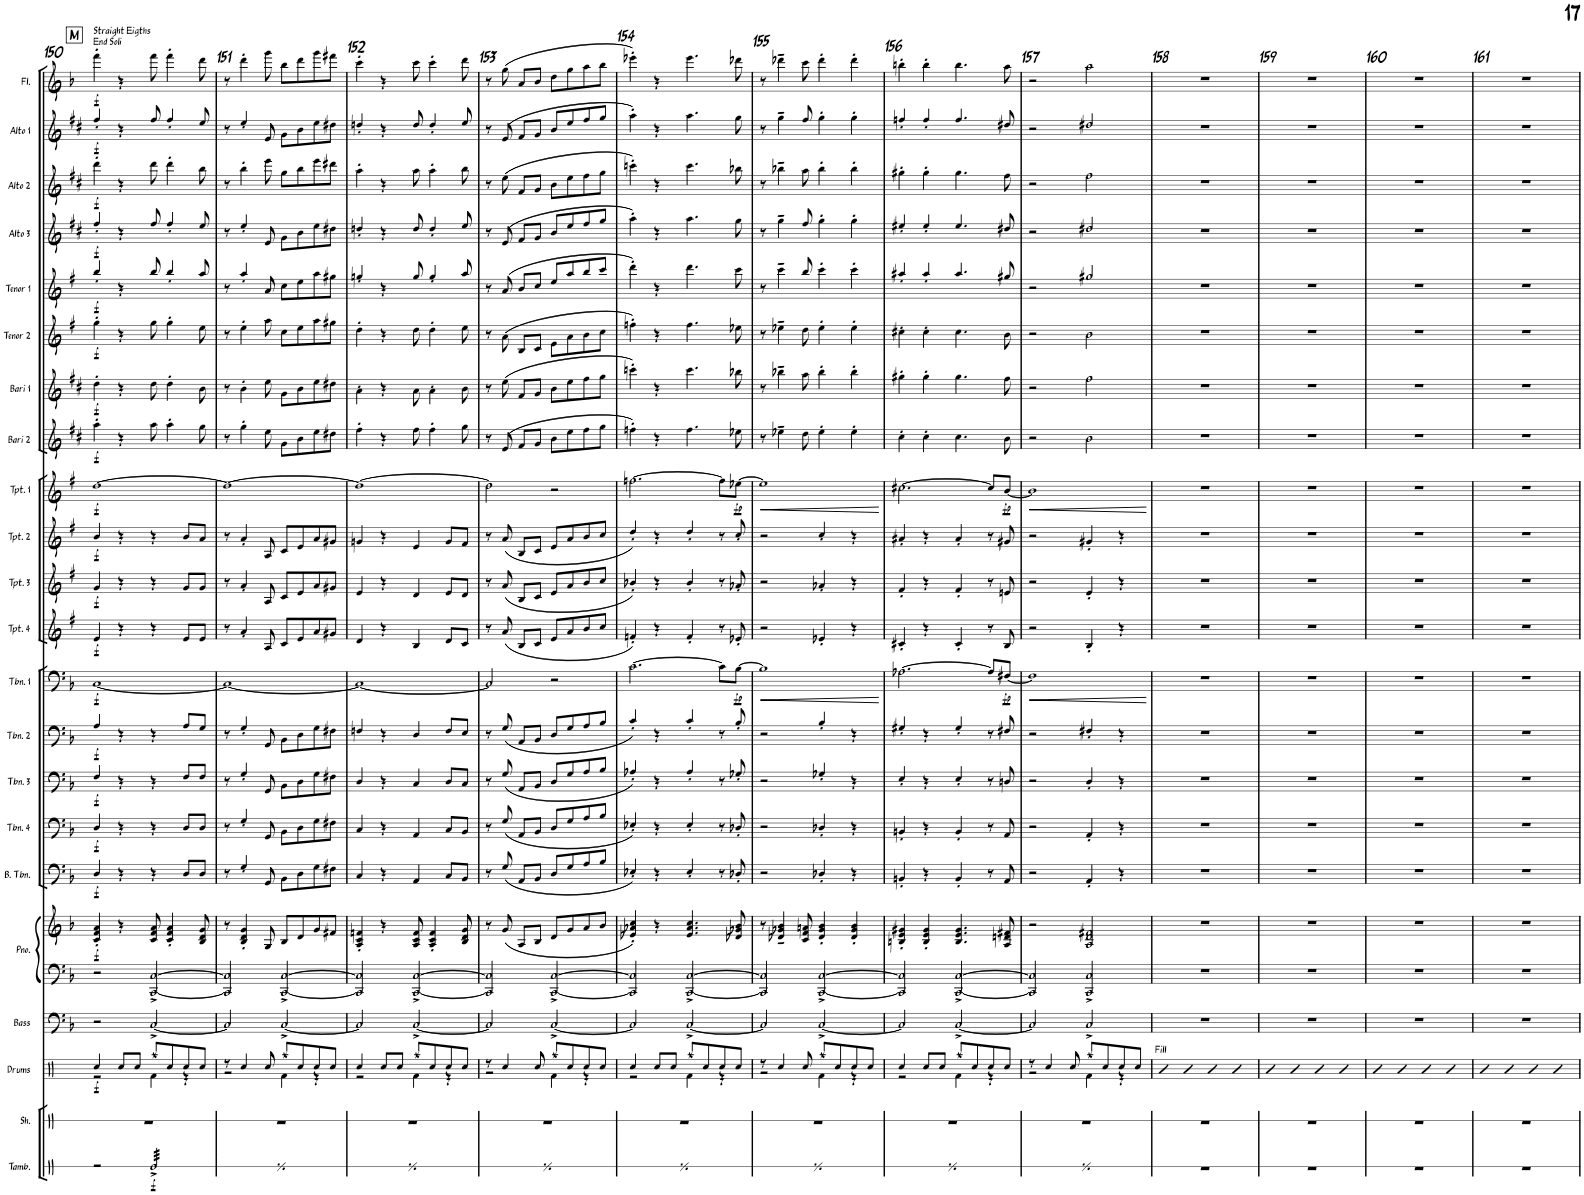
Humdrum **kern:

**kern	**dynam	**kern	**kern	**dynam	**kern	**kern	**kern	**dynam	**kern	**dynam	**kern	**dynam	**kern	**dynam	**kern	**dynam	**kern	**dynam	**kern	**dynam	**kern	**dynam	**kern	**dynam	**kern	**dynam	**kern	**dynam	**kern	**dynam	**kern	**dynam	**kern	**dynam	**kern	**dynam	**kern	**dynam	**kern	**dynam	**kern	**dynam
*part22	*part22	*part21	*part20	*part20	*part19	*part18	*part18	*part18	*part17	*part17	*part16	*part16	*part15	*part15	*part14	*part14	*part13	*part13	*part12	*part12	*part11	*part11	*part10	*part10	*part9	*part9	*part8	*part8	*part7	*part7	*part6	*part6	*part5	*part5	*part4	*part4	*part3	*part3	*part2	*part2	*part1	*part1
*staff23	*staff23	*staff22	*staff21	*staff21	*staff20	*staff19	*staff18	*staff18/19	*staff17	*staff17	*staff16	*staff16	*staff15	*staff15	*staff14	*staff14	*staff13	*staff13	*staff12	*staff12	*staff11	*staff11	*staff10	*staff10	*staff9	*staff9	*staff8	*staff8	*staff7	*staff7	*staff6	*staff6	*staff5	*staff5	*staff4	*staff4	*staff3	*staff3	*staff2	*staff2	*staff1	*staff1
*I"Tambourine	*	*I"Shaker	*I"Drums	*	*I"Bass	*I"Piano	*	*	*I"Bass Trombone	*	*I"Trombone 4	*	*I"Trombone 3	*	*I"Trombone 2	*	*I"Trombone 1	*	*I"Trumpet 4	*	*I"Trumpet 3	*	*I"Trumpet 2	*	*I"Trumpet 1	*	*I"Bari Sax 2	*	*I"Bari Sax 1	*	*I"Tenor Sax 2	*	*I"Tenor Sax 1	*	*I"Alto Sax 3	*	*I"Alto Sax 2	*	*I"Alto Sax 1	*	*I"Flute	*
*I'Tamb.	*	*I'Sh.	*I'Drums	*	*I'Bass	*I'Pno.	*	*	*I'B. Tbn.	*	*I'Tbn. 4	*	*I'Tbn. 3	*	*I'Tbn. 2	*	*I'Tbn. 1	*	*I'Tpt. 4	*	*I'Tpt. 3	*	*I'Tpt. 2	*	*I'Tpt. 1	*	*I'Bari 2	*	*I'Bari 1	*	*I'Tenor 2	*	*I'Tenor 1	*	*I'Alto 3	*	*I'Alto 2	*	*I'Alto 1	*	*I'Fl.	*
!!LO:PB:g=z
*clefX	*	*clefX	*clefX	*	*clefF4	*clefF4	*clefG2	*	*clefF4	*	*clefF4	*	*clefF4	*	*clefF4	*	*clefF4	*	*clefG2	*	*clefG2	*	*clefG2	*	*clefG2	*	*clefG2	*	*clefG2	*	*clefG2	*	*clefG2	*	*clefG2	*	*clefG2	*	*clefG2	*	*clefG2	*
*	*	*	*	*	*Trd7c12	*	*	*	*	*	*	*	*	*	*	*	*	*	*Trd1c2	*	*Trd1c2	*	*Trd1c2	*	*Trd1c2	*	*Trd12c21	*	*Trd12c21	*	*Trd8c14	*	*Trd8c14	*	*Trd5c9	*	*Trd5c9	*	*Trd5c9	*	*	*
*k[]	*	*k[]	*k[]	*	*k[b-]	*k[b-]	*k[b-]	*	*k[b-]	*	*k[b-]	*	*k[b-]	*	*k[b-]	*	*k[b-]	*	*k[f#]	*	*k[f#]	*	*k[f#]	*	*k[f#]	*	*k[f#c#]	*	*k[f#c#]	*	*k[f#]	*	*k[f#]	*	*k[f#c#]	*	*k[f#c#]	*	*k[f#c#]	*	*k[b-]	*
*M4/4	*	*M4/4	*M4/4	*	*M4/4	*M4/4	*M4/4	*	*M4/4	*	*M4/4	*	*M4/4	*	*M4/4	*	*M4/4	*	*M4/4	*	*M4/4	*	*M4/4	*	*M4/4	*	*M4/4	*	*M4/4	*	*M4/4	*	*M4/4	*	*M4/4	*	*M4/4	*	*M4/4	*	*M4/4	*
!!LO:REH:place=s1:a:B:rj:fs=14:t=M
=150	=150	=150	=150	=150	=150	=150	=150	=150	=150	=150	=150	=150	=150	=150	=150	=150	=150	=150	=150	=150	=150	=150	=150	=150	=150	=150	=150	=150	=150	=150	=150	=150	=150	=150	=150	=150	=150	=150	=150	=150	=150	=150
*	*	*	*^	*	*	*	*	*	*	*	*	*	*	*	*	*	*	*	*	*	*	*	*	*	*	*	*	*	*	*	*	*	*	*	*	*	*	*	*	*	*	*
!	!	!	!	!	!	!	!	!	!	!	!	!	!	!	!	!	!	!	!	!	!	!	!	!	!	!	!	!	!	!	!	!	!	!	!	!	!	!	!	!	!	!LO:TX:a:t=Straight Eigths	!
!	!	!	!	!	!	!	!	!	!	!	!	!	!	!	!	!	!	!	!	!	!	!	!	!	!	!	!	!	!	!	!	!	!	!	!	!	!	!	!	!	!	!LO:TX:a:B:t=End Soli	!
!	!	!	!	!	!LO:DY:b	!	!	!	!LO:DY:b	!	!LO:DY:b	!	!LO:DY:b	!	!LO:DY:b	!	!LO:DY:b	!	!LO:DY:b	!	!LO:DY:b	!	!LO:DY:b	!	!LO:DY:b	!	!LO:DY:b	!	!LO:DY:b	!	!LO:DY:b	!	!LO:DY:b	!	!LO:DY:b	!	!LO:DY:b	!	!LO:DY:b	!	!LO:DY:b	!	!LO:DY:b
2r	.	1r	4Rcc/	2r	f	2r	2r	4c/' 4f/' 4a/'	f	4D/	f	4D/	f	4F/	f	4A/	f	[1C	f	4e/	f	4g/	f	4b/	f	[1dd	f	4aa'\	f	4dd'\	f	4gg'\	f	4bb'/	f	4ff#'/	f	4ddd'\	f	4ff#'/	f	4fff'\	f
.	.	.	8Rcc/L	.	.	.	.	4r	.	4r	.	4r	.	4r	.	4r	.	.	.	4r	.	4r	.	4r	.	.	.	4r	.	4r	.	4r	.	4r	.	4r	.	4r	.	4r	.	4r	.
.	.	.	8Rcc/J	.	.	.	.	.	.	.	.	.	.	.	.	.	.	.	.	.	.	.	.	.	.	.	.	.	.	.	.	.	.	.	.	.	.	.	.	.	.	.	.
!	!LO:DY:b	!	!	!	!	!	!	!	!	!	!	!	!	!	!	!	!	!	!	!	!	!	!	!	!	!	!	!	!	!	!	!	!	!	!	!	!	!	!	!	!	!	!
*tremolo	*	*	*	*	*	*	*	*	*	*	*	*	*	*	*	*	*	*	*	*	*	*	*	*	*	*	*	*	*	*	*	*	*	*	*	*	*	*	*	*	*	*	*
32Re^/LLL	f	.	8Raa/L	4Rf\	.	[2C^/	[2CC/^ [2C/^	8c/ 8f/ 8a/	.	4r	.	4r	.	4r	.	4r	.	.	.	4r	.	4r	.	4r	.	.	.	8aa\	.	8dd\	.	8gg\	.	8bb/	.	8ff#/	.	8ddd\	.	8ff#/	.	8fff\	.
32Re^/	.	.	.	.	.	.	.	.	.	.	.	.	.	.	.	.	.	.	.	.	.	.	.	.	.	.	.	.	.	.	.	.	.	.	.	.	.	.	.	.	.	.	.
32Re^/	.	.	.	.	.	.	.	.	.	.	.	.	.	.	.	.	.	.	.	.	.	.	.	.	.	.	.	.	.	.	.	.	.	.	.	.	.	.	.	.	.	.	.
32Re^/	.	.	.	.	.	.	.	.	.	.	.	.	.	.	.	.	.	.	.	.	.	.	.	.	.	.	.	.	.	.	.	.	.	.	.	.	.	.	.	.	.	.	.
32Re^/	.	.	8Rcc/	.	.	.	.	4c/' 4f/' 4a/'	.	.	.	.	.	.	.	.	.	.	.	.	.	.	.	.	.	.	.	4aa'\	.	4dd'\	.	4gg'\	.	4bb'/	.	4ff#'/	.	4ddd'\	.	4ff#'/	.	4fff'\	.
32Re^/	.	.	.	.	.	.	.	.	.	.	.	.	.	.	.	.	.	.	.	.	.	.	.	.	.	.	.	.	.	.	.	.	.	.	.	.	.	.	.	.	.	.	.
32Re^/	.	.	.	.	.	.	.	.	.	.	.	.	.	.	.	.	.	.	.	.	.	.	.	.	.	.	.	.	.	.	.	.	.	.	.	.	.	.	.	.	.	.	.
32Re^/	.	.	.	.	.	.	.	.	.	.	.	.	.	.	.	.	.	.	.	.	.	.	.	.	.	.	.	.	.	.	.	.	.	.	.	.	.	.	.	.	.	.	.
32Re^/	.	.	8Rcc/	4r	.	.	.	.	.	8D/L	.	8D/L	.	8F/L	.	8A/L	.	.	.	8e/L	.	8g/L	.	8b/L	.	.	.	.	.	.	.	.	.	.	.	.	.	.	.	.	.	.	.
32Re^/	.	.	.	.	.	.	.	.	.	.	.	.	.	.	.	.	.	.	.	.	.	.	.	.	.	.	.	.	.	.	.	.	.	.	.	.	.	.	.	.	.	.	.
32Re^/	.	.	.	.	.	.	.	.	.	.	.	.	.	.	.	.	.	.	.	.	.	.	.	.	.	.	.	.	.	.	.	.	.	.	.	.	.	.	.	.	.	.	.
32Re^/	.	.	.	.	.	.	.	.	.	.	.	.	.	.	.	.	.	.	.	.	.	.	.	.	.	.	.	.	.	.	.	.	.	.	.	.	.	.	.	.	.	.	.
32Re^/	.	.	8Rcc/J	.	.	.	.	8B-/ 8d/ 8g/	.	8D/J	.	8D/J	.	8F/J	.	8G/J	.	.	.	8e/J	.	8g/J	.	8a/J	.	.	.	8gg\	.	8b\	.	8ee\	.	8aa/	.	8ee/	.	8bb\	.	8ee/	.	8ddd\	.
32Re^/	.	.	.	.	.	.	.	.	.	.	.	.	.	.	.	.	.	.	.	.	.	.	.	.	.	.	.	.	.	.	.	.	.	.	.	.	.	.	.	.	.	.	.
32Re^/	.	.	.	.	.	.	.	.	.	.	.	.	.	.	.	.	.	.	.	.	.	.	.	.	.	.	.	.	.	.	.	.	.	.	.	.	.	.	.	.	.	.	.
32Re^/JJJ	.	.	.	.	.	.	.	.	.	.	.	.	.	.	.	.	.	.	.	.	.	.	.	.	.	.	.	.	.	.	.	.	.	.	.	.	.	.	.	.	.	.	.
=151	=151	=151	=151	=151	=151	=151	=151	=151	=151	=151	=151	=151	=151	=151	=151	=151	=151	=151	=151	=151	=151	=151	=151	=151	=151	=151	=151	=151	=151	=151	=151	=151	=151	=151	=151	=151	=151	=151	=151	=151	=151	=151	=151
2r	.	1r	8r	2r	.	2C/]	2CC/] 2C/]	8r	.	8r	.	8r	.	8r	.	8r	.	1C_	.	8r	.	8r	.	8r	.	1dd_	.	8r	.	8r	.	8r	.	8r	.	8r	.	8r	.	8r	.	8r	.
.	.	.	4Rcc/	.	.	.	.	4B-/' 4d/' 4g/'	.	4G'/	.	4G'/	.	4G'/	.	4G'/	.	.	.	4a'/	.	4a'/	.	4a'/	.	.	.	4gg'\	.	4b'\	.	4ee'\	.	4aa'/	.	4ee'/	.	4bb'\	.	4ee'/	.	4ddd'\	.
.	.	.	8Rcc/	.	.	.	.	8G/	.	8GG/	.	8GG/	.	8GG/	.	8GG/	.	.	.	8A/	.	8A/	.	8A/	.	.	.	8ee\	.	8ee\	.	8aa\	.	8a/	.	8e/	.	8eee\	.	8e/	.	8ggg\	.
!	!LO:DY:b	!	!	!	!	!	!	!	!	!	!	!	!	!	!	!	!	!	!	!	!	!	!	!	!	!	!	!	!	!	!	!	!	!	!	!	!	!	!	!	!	!	!
32Re^/LLL	f	.	8Raa/L	4Rf\	.	[2C^/	[2CC/^ [2C/^	8B-/L	.	8BB-\L	.	8BB-\L	.	8BB-\L	.	8BB-\L	.	.	.	8c/L	.	8c/L	.	8c/L	.	.	.	8g\L	.	8g\L	.	8cc\L	.	8cc\L	.	8g\L	.	8gg\L	.	8g\L	.	8bb-\L	.
32Re^/	.	.	.	.	.	.	.	.	.	.	.	.	.	.	.	.	.	.	.	.	.	.	.	.	.	.	.	.	.	.	.	.	.	.	.	.	.	.	.	.	.	.	.
32Re^/	.	.	.	.	.	.	.	.	.	.	.	.	.	.	.	.	.	.	.	.	.	.	.	.	.	.	.	.	.	.	.	.	.	.	.	.	.	.	.	.	.	.	.
32Re^/	.	.	.	.	.	.	.	.	.	.	.	.	.	.	.	.	.	.	.	.	.	.	.	.	.	.	.	.	.	.	.	.	.	.	.	.	.	.	.	.	.	.	.
32Re^/	.	.	8Rcc/	.	.	.	.	8d/	.	8D\	.	8D\	.	8D\	.	8D\	.	.	.	8e/	.	8e/	.	8e/	.	.	.	8b\	.	8b\	.	8ee\	.	8ee\	.	8b\	.	8bb\	.	8b\	.	8ddd\	.
32Re^/	.	.	.	.	.	.	.	.	.	.	.	.	.	.	.	.	.	.	.	.	.	.	.	.	.	.	.	.	.	.	.	.	.	.	.	.	.	.	.	.	.	.	.
32Re^/	.	.	.	.	.	.	.	.	.	.	.	.	.	.	.	.	.	.	.	.	.	.	.	.	.	.	.	.	.	.	.	.	.	.	.	.	.	.	.	.	.	.	.
32Re^/	.	.	.	.	.	.	.	.	.	.	.	.	.	.	.	.	.	.	.	.	.	.	.	.	.	.	.	.	.	.	.	.	.	.	.	.	.	.	.	.	.	.	.
32Re^/	.	.	8Rcc/	4r	.	.	.	8g/	.	8G\	.	8G\	.	8G\	.	8G\	.	.	.	8a/	.	8a/	.	8a/	.	.	.	8ee\	.	8ee\	.	8aa\	.	8aa\	.	8ee\	.	8eee\	.	8ee\	.	8ggg\	.
32Re^/	.	.	.	.	.	.	.	.	.	.	.	.	.	.	.	.	.	.	.	.	.	.	.	.	.	.	.	.	.	.	.	.	.	.	.	.	.	.	.	.	.	.	.
32Re^/	.	.	.	.	.	.	.	.	.	.	.	.	.	.	.	.	.	.	.	.	.	.	.	.	.	.	.	.	.	.	.	.	.	.	.	.	.	.	.	.	.	.	.
32Re^/	.	.	.	.	.	.	.	.	.	.	.	.	.	.	.	.	.	.	.	.	.	.	.	.	.	.	.	.	.	.	.	.	.	.	.	.	.	.	.	.	.	.	.
32Re^/	.	.	8Rcc/J	.	.	.	.	8f#X/J	.	8F#X\J	.	8F#X\J	.	8F#X\J	.	8F#X\J	.	.	.	8g#X/J	.	8g#X/J	.	8g#X/J	.	.	.	8dd#X\J	.	8dd#X\J	.	8gg#X\J	.	8gg#X\J	.	8dd#X\J	.	8ddd#X\J	.	8dd#X\J	.	8fff#X\J	.
32Re^/	.	.	.	.	.	.	.	.	.	.	.	.	.	.	.	.	.	.	.	.	.	.	.	.	.	.	.	.	.	.	.	.	.	.	.	.	.	.	.	.	.	.	.
32Re^/	.	.	.	.	.	.	.	.	.	.	.	.	.	.	.	.	.	.	.	.	.	.	.	.	.	.	.	.	.	.	.	.	.	.	.	.	.	.	.	.	.	.	.
32Re^/JJJ	.	.	.	.	.	.	.	.	.	.	.	.	.	.	.	.	.	.	.	.	.	.	.	.	.	.	.	.	.	.	.	.	.	.	.	.	.	.	.	.	.	.	.
=152	=152	=152	=152	=152	=152	=152	=152	=152	=152	=152	=152	=152	=152	=152	=152	=152	=152	=152	=152	=152	=152	=152	=152	=152	=152	=152	=152	=152	=152	=152	=152	=152	=152	=152	=152	=152	=152	=152	=152	=152	=152	=152	=152
2r	.	1r	4Rcc/	2r	.	2C/]	2CC/] 2C/]	4A/' 4c/' 4fn/'	.	4C/	.	4C/	.	4D/	.	4Fn/	.	1C_	.	4d/	.	4e/	.	4gn/	.	1dd_	.	4ff#'\	.	4a'\	.	4dd'\	.	4ggn'/	.	4ddn'/	.	4aa'\	.	4ddn'/	.	4ccc'\	.
.	.	.	8Rcc/L	.	.	.	.	4r	.	4r	.	4r	.	4r	.	4r	.	.	.	4r	.	4r	.	4r	.	.	.	4r	.	4r	.	4r	.	4r	.	4r	.	4r	.	4r	.	4r	.
.	.	.	8Rcc/J	.	.	.	.	.	.	.	.	.	.	.	.	.	.	.	.	.	.	.	.	.	.	.	.	.	.	.	.	.	.	.	.	.	.	.	.	.	.	.	.
!	!LO:DY:b	!	!	!	!	!	!	!	!	!	!	!	!	!	!	!	!	!	!	!	!	!	!	!	!	!	!	!	!	!	!	!	!	!	!	!	!	!	!	!	!	!	!
32Re^/LLL	f	.	8Raa/L	4Rf\	.	[2C^/	[2CC/^ [2C/^	8A/ 8c/ 8f/	.	4AA/	.	4AA/	.	4C/	.	4D/	.	.	.	4B/	.	4d/	.	4e/	.	.	.	8ff#\	.	8a\	.	8dd\	.	8gg/	.	8dd/	.	8aa\	.	8dd/	.	8ccc\	.
32Re^/	.	.	.	.	.	.	.	.	.	.	.	.	.	.	.	.	.	.	.	.	.	.	.	.	.	.	.	.	.	.	.	.	.	.	.	.	.	.	.	.	.	.	.
32Re^/	.	.	.	.	.	.	.	.	.	.	.	.	.	.	.	.	.	.	.	.	.	.	.	.	.	.	.	.	.	.	.	.	.	.	.	.	.	.	.	.	.	.	.
32Re^/	.	.	.	.	.	.	.	.	.	.	.	.	.	.	.	.	.	.	.	.	.	.	.	.	.	.	.	.	.	.	.	.	.	.	.	.	.	.	.	.	.	.	.
32Re^/	.	.	8Rcc/	.	.	.	.	4A/' 4c/' 4f/'	.	.	.	.	.	.	.	.	.	.	.	.	.	.	.	.	.	.	.	4ff#'\	.	4a'\	.	4dd'\	.	4gg'/	.	4dd'/	.	4aa'\	.	4dd'/	.	4ccc'\	.
32Re^/	.	.	.	.	.	.	.	.	.	.	.	.	.	.	.	.	.	.	.	.	.	.	.	.	.	.	.	.	.	.	.	.	.	.	.	.	.	.	.	.	.	.	.
32Re^/	.	.	.	.	.	.	.	.	.	.	.	.	.	.	.	.	.	.	.	.	.	.	.	.	.	.	.	.	.	.	.	.	.	.	.	.	.	.	.	.	.	.	.
32Re^/	.	.	.	.	.	.	.	.	.	.	.	.	.	.	.	.	.	.	.	.	.	.	.	.	.	.	.	.	.	.	.	.	.	.	.	.	.	.	.	.	.	.	.
32Re^/	.	.	8Rcc/	4r	.	.	.	.	.	8C/L	.	8C/L	.	8D/L	.	8F/L	.	.	.	8d/L	.	8e/L	.	8g/L	.	.	.	.	.	.	.	.	.	.	.	.	.	.	.	.	.	.	.
32Re^/	.	.	.	.	.	.	.	.	.	.	.	.	.	.	.	.	.	.	.	.	.	.	.	.	.	.	.	.	.	.	.	.	.	.	.	.	.	.	.	.	.	.	.
32Re^/	.	.	.	.	.	.	.	.	.	.	.	.	.	.	.	.	.	.	.	.	.	.	.	.	.	.	.	.	.	.	.	.	.	.	.	.	.	.	.	.	.	.	.
32Re^/	.	.	.	.	.	.	.	.	.	.	.	.	.	.	.	.	.	.	.	.	.	.	.	.	.	.	.	.	.	.	.	.	.	.	.	.	.	.	.	.	.	.	.
32Re^/	.	.	8Rcc/J	.	.	.	.	8B-/ 8d/ 8g/	.	8BB-/J	.	8BB-/J	.	8C/J	.	8E/J	.	.	.	8c/J	.	8d/J	.	8f#/J	.	.	.	8gg\	.	8b\	.	8ee\	.	8aa/	.	8ee/	.	8bb\	.	8ee/	.	8ddd\	.
32Re^/	.	.	.	.	.	.	.	.	.	.	.	.	.	.	.	.	.	.	.	.	.	.	.	.	.	.	.	.	.	.	.	.	.	.	.	.	.	.	.	.	.	.	.
32Re^/	.	.	.	.	.	.	.	.	.	.	.	.	.	.	.	.	.	.	.	.	.	.	.	.	.	.	.	.	.	.	.	.	.	.	.	.	.	.	.	.	.	.	.
32Re^/JJJ	.	.	.	.	.	.	.	.	.	.	.	.	.	.	.	.	.	.	.	.	.	.	.	.	.	.	.	.	.	.	.	.	.	.	.	.	.	.	.	.	.	.	.
=153	=153	=153	=153	=153	=153	=153	=153	=153	=153	=153	=153	=153	=153	=153	=153	=153	=153	=153	=153	=153	=153	=153	=153	=153	=153	=153	=153	=153	=153	=153	=153	=153	=153	=153	=153	=153	=153	=153	=153	=153	=153	=153	=153
2r	.	1r	8r	2r	.	2C/]	2CC/] 2C/]	8r	.	8r	.	8r	.	8r	.	8r	.	2C/]	.	8r	.	8r	.	8r	.	2dd\]	.	8r	.	8r	.	8r	.	8r	.	8r	.	8r	.	8r	.	8r	.
.	.	.	4Rcc/	.	.	.	.	(<8g/	.	(<8G/	.	(<8G/	.	(<8G/	.	(<8G/	.	.	.	(<8a/	.	(<8a/	.	(<8a/	.	.	.	(8e/	.	(8ee\	.	(8a\	.	(8a/	.	(8e/	.	(8ee\	.	(8e/	.	(8gg\	.
.	.	.	.	.	.	.	.	8A/L	.	8AA/L	.	8AA/L	.	8AA/L	.	8AA/L	.	.	.	8B/L	.	8B/L	.	8B/L	.	.	.	8f#/L	.	8f#/L	.	8B/L	.	8b/L	.	8f#/L	.	8f#/L	.	8f#/L	.	8a/L	.
.	.	.	8Rcc/	.	.	.	.	8B-/J	.	8BB-/J	.	8BB-/J	.	8BB-/J	.	8BB-/J	.	.	.	8c/J	.	8c/J	.	8c/J	.	.	.	8g/J	.	8g/J	.	8c/J	.	8cc/J	.	8g/J	.	8g/J	.	8g/J	.	8b-/J	.
!	!LO:DY:b	!	!	!	!	!	!	!	!	!	!	!	!	!	!	!	!	!	!	!	!	!	!	!	!	!	!	!	!	!	!	!	!	!	!	!	!	!	!	!	!	!	!
32Re^/LLL	f	.	8Raa/L	4Rf\	.	[2C^/	[2CC/^ [2C/^	8d/L	.	8D/L	.	8D/L	.	8D/L	.	8D/L	.	2r	.	8e/L	.	8e/L	.	8e/L	.	2r	.	8b\L	.	8b\L	.	8e\L	.	8ee/L	.	8b/L	.	8b\L	.	8b/L	.	8dd\L	.
32Re^/	.	.	.	.	.	.	.	.	.	.	.	.	.	.	.	.	.	.	.	.	.	.	.	.	.	.	.	.	.	.	.	.	.	.	.	.	.	.	.	.	.	.	.
32Re^/	.	.	.	.	.	.	.	.	.	.	.	.	.	.	.	.	.	.	.	.	.	.	.	.	.	.	.	.	.	.	.	.	.	.	.	.	.	.	.	.	.	.	.
32Re^/	.	.	.	.	.	.	.	.	.	.	.	.	.	.	.	.	.	.	.	.	.	.	.	.	.	.	.	.	.	.	.	.	.	.	.	.	.	.	.	.	.	.	.
32Re^/	.	.	8Rcc/	.	.	.	.	8g/	.	8G/	.	8G/	.	8G/	.	8G/	.	.	.	8a/	.	8a/	.	8a/	.	.	.	8ee\	.	8ee\	.	8a\	.	8aa/	.	8ee/	.	8ee\	.	8ee/	.	8gg\	.
32Re^/	.	.	.	.	.	.	.	.	.	.	.	.	.	.	.	.	.	.	.	.	.	.	.	.	.	.	.	.	.	.	.	.	.	.	.	.	.	.	.	.	.	.	.
32Re^/	.	.	.	.	.	.	.	.	.	.	.	.	.	.	.	.	.	.	.	.	.	.	.	.	.	.	.	.	.	.	.	.	.	.	.	.	.	.	.	.	.	.	.
32Re^/	.	.	.	.	.	.	.	.	.	.	.	.	.	.	.	.	.	.	.	.	.	.	.	.	.	.	.	.	.	.	.	.	.	.	.	.	.	.	.	.	.	.	.
32Re^/	.	.	8Rcc/	4r	.	.	.	8a/	.	8A/	.	8A/	.	8A/	.	8A/	.	.	.	8b/	.	8b/	.	8b/	.	.	.	8ff#\	.	8ff#\	.	8b\	.	8bb/	.	8ff#/	.	8ff#\	.	8ff#/	.	8aa\	.
32Re^/	.	.	.	.	.	.	.	.	.	.	.	.	.	.	.	.	.	.	.	.	.	.	.	.	.	.	.	.	.	.	.	.	.	.	.	.	.	.	.	.	.	.	.
32Re^/	.	.	.	.	.	.	.	.	.	.	.	.	.	.	.	.	.	.	.	.	.	.	.	.	.	.	.	.	.	.	.	.	.	.	.	.	.	.	.	.	.	.	.
32Re^/	.	.	.	.	.	.	.	.	.	.	.	.	.	.	.	.	.	.	.	.	.	.	.	.	.	.	.	.	.	.	.	.	.	.	.	.	.	.	.	.	.	.	.
32Re^/	.	.	8Rcc/J	.	.	.	.	8b-/J	.	8B-/J	.	8B-/J	.	8B-/J	.	8B-/J	.	.	.	8cc/J	.	8cc/J	.	8cc/J	.	.	.	8gg\J	.	8gg\J	.	8cc\J	.	8ccc/J	.	8gg/J	.	8gg\J	.	8gg/J	.	8bb-\J	.
32Re^/	.	.	.	.	.	.	.	.	.	.	.	.	.	.	.	.	.	.	.	.	.	.	.	.	.	.	.	.	.	.	.	.	.	.	.	.	.	.	.	.	.	.	.
32Re^/	.	.	.	.	.	.	.	.	.	.	.	.	.	.	.	.	.	.	.	.	.	.	.	.	.	.	.	.	.	.	.	.	.	.	.	.	.	.	.	.	.	.	.
32Re^/JJJ	.	.	.	.	.	.	.	.	.	.	.	.	.	.	.	.	.	.	.	.	.	.	.	.	.	.	.	.	.	.	.	.	.	.	.	.	.	.	.	.	.	.	.
=154	=154	=154	=154	=154	=154	=154	=154	=154	=154	=154	=154	=154	=154	=154	=154	=154	=154	=154	=154	=154	=154	=154	=154	=154	=154	=154	=154	=154	=154	=154	=154	=154	=154	=154	=154	=154	=154	=154	=154	=154	=154	=154	=154
2r	.	1r	4Rcc/	2r	.	2C/]	2CC/] 2C/]	4e-X/' 4a-X/' 4cc/')	.	4E-X'/)	.	4E-X'/)	.	4A-X'/)	.	4c'/)	.	[2.c\	.	4fn'/)	.	4b-X'/)	.	4dd'/)	.	[2.ffn\	.	4ffn'\)	.	4cccn'\)	.	4ffn'\)	.	4ddd'\)	.	4aa'\)	.	4cccn'\)	.	4aa'\)	.	4eee-X'\)	.
.	.	.	8Rcc/L	.	.	.	.	4r	.	4r	.	4r	.	4r	.	4r	.	.	.	4r	.	4r	.	4r	.	.	.	4r	.	4r	.	4r	.	4r	.	4r	.	4r	.	4r	.	4r	.
.	.	.	8Rcc/J	.	.	.	.	.	.	.	.	.	.	.	.	.	.	.	.	.	.	.	.	.	.	.	.	.	.	.	.	.	.	.	.	.	.	.	.	.	.	.	.
!	!LO:DY:b	!	!	!	!	!	!	!	!	!	!	!	!	!	!	!	!	!	!	!	!	!	!	!	!	!	!	!	!	!	!	!	!	!	!	!	!	!	!	!	!	!	!
32Re^/LLL	f	.	8Raa/L	4Rf\	.	[2C^/	[2CC/^ [2C/^	4.e-/ 4.a-/ 4.cc/	.	4E-'/	.	4E-'/	.	4A-'/	.	4c'/	.	.	.	4f'/	.	4b-'/	.	4dd'/	.	.	.	4.ff\	.	4.ccc\	.	4.ff\	.	4.ddd\	.	4.aa\	.	4.ccc\	.	4.aa\	.	4.eee-\	.
32Re^/	.	.	.	.	.	.	.	.	.	.	.	.	.	.	.	.	.	.	.	.	.	.	.	.	.	.	.	.	.	.	.	.	.	.	.	.	.	.	.	.	.	.	.
32Re^/	.	.	.	.	.	.	.	.	.	.	.	.	.	.	.	.	.	.	.	.	.	.	.	.	.	.	.	.	.	.	.	.	.	.	.	.	.	.	.	.	.	.	.
32Re^/	.	.	.	.	.	.	.	.	.	.	.	.	.	.	.	.	.	.	.	.	.	.	.	.	.	.	.	.	.	.	.	.	.	.	.	.	.	.	.	.	.	.	.
32Re^/	.	.	8Rcc/	.	.	.	.	.	.	.	.	.	.	.	.	.	.	.	.	.	.	.	.	.	.	.	.	.	.	.	.	.	.	.	.	.	.	.	.	.	.	.	.
32Re^/	.	.	.	.	.	.	.	.	.	.	.	.	.	.	.	.	.	.	.	.	.	.	.	.	.	.	.	.	.	.	.	.	.	.	.	.	.	.	.	.	.	.	.
32Re^/	.	.	.	.	.	.	.	.	.	.	.	.	.	.	.	.	.	.	.	.	.	.	.	.	.	.	.	.	.	.	.	.	.	.	.	.	.	.	.	.	.	.	.
32Re^/	.	.	.	.	.	.	.	.	.	.	.	.	.	.	.	.	.	.	.	.	.	.	.	.	.	.	.	.	.	.	.	.	.	.	.	.	.	.	.	.	.	.	.
32Re^/	.	.	8Rcc/	4r	.	.	.	.	.	8r	.	8r	.	8r	.	8r	.	8c\L]	.	8r	.	8r	.	8r	.	8ff\L]	.	.	.	.	.	.	.	.	.	.	.	.	.	.	.	.	.
32Re^/	.	.	.	.	.	.	.	.	.	.	.	.	.	.	.	.	.	.	.	.	.	.	.	.	.	.	.	.	.	.	.	.	.	.	.	.	.	.	.	.	.	.	.
32Re^/	.	.	.	.	.	.	.	.	.	.	.	.	.	.	.	.	.	.	.	.	.	.	.	.	.	.	.	.	.	.	.	.	.	.	.	.	.	.	.	.	.	.	.
32Re^/	.	.	.	.	.	.	.	.	.	.	.	.	.	.	.	.	.	.	.	.	.	.	.	.	.	.	.	.	.	.	.	.	.	.	.	.	.	.	.	.	.	.	.
!	!	!	!	!	!	!	!	!	!	!	!	!	!	!	!	!	!	!	!LO:DY:b	!	!	!	!	!	!	!	!LO:DY:b	!	!	!	!	!	!	!	!	!	!	!	!	!	!	!	!
32Re^/	.	.	8Rcc/J	.	.	.	.	8d-X/ 8g-X/ 8b-/	.	8D-X'/	.	8D-X'/	.	8G-X'/	.	8B-'/	.	[>8B-\J	fp	8e-X'/	.	8a-X'/	.	8cc'/	.	[>8ee-X\J	fp	8ee-X\	.	8bb-X\	.	8ee-X\	.	8ccc\	.	8gg\	.	8bb-X\	.	8gg\	.	8ddd-X\	.
32Re^/	.	.	.	.	.	.	.	.	.	.	.	.	.	.	.	.	.	.	.	.	.	.	.	.	.	.	.	.	.	.	.	.	.	.	.	.	.	.	.	.	.	.	.
32Re^/	.	.	.	.	.	.	.	.	.	.	.	.	.	.	.	.	.	.	.	.	.	.	.	.	.	.	.	.	.	.	.	.	.	.	.	.	.	.	.	.	.	.	.
32Re^/JJJ	.	.	.	.	.	.	.	.	.	.	.	.	.	.	.	.	.	.	.	.	.	.	.	.	.	.	.	.	.	.	.	.	.	.	.	.	.	.	.	.	.	.	.
=155	=155	=155	=155	=155	=155	=155	=155	=155	=155	=155	=155	=155	=155	=155	=155	=155	=155	=155	=155	=155	=155	=155	=155	=155	=155	=155	=155	=155	=155	=155	=155	=155	=155	=155	=155	=155	=155	=155	=155	=155	=155	=155	=155
!	!	!	!	!	!	!	!	!	!	!	!	!	!	!	!	!	!	!	!LO:HP:b	!	!	!	!	!	!	!	!LO:HP:b	!	!	!	!	!	!	!	!	!	!	!	!	!	!	!	!
2r	.	1r	8r	2r	.	2C/]	2CC/] 2C/]	8r	.	2r	.	2r	.	2r	.	2r	.	1B-]	<	2r	.	2r	.	2r	.	1ee-]	<	8r	.	8r	.	8r	.	8r	.	8r	.	8r	.	8r	.	8r	.
.	.	.	4Rcc/	.	.	.	.	4d-X/~ 4g-X/~ 4b-/~	.	.	.	.	.	.	.	.	.	.	.	.	.	.	.	.	.	.	.	4ee-X~\	.	4bb-X~\	.	4ee-X~\	.	4ccc~\	.	4gg~\	.	4bb-X~\	.	4gg~\	.	4ddd-X~\	.
.	.	.	8Rcc/	.	.	.	.	8c/ 8f/ 8an/	.	.	.	.	.	.	.	.	.	.	.	.	.	.	.	.	.	.	.	8dd\	.	8aa\	.	8dd\	.	8bb/	.	8ff#/	.	8aa\	.	8ff#/	.	8ccc\	.
!	!LO:DY:b	!	!	!	!	!	!	!	!	!	!	!	!	!	!	!	!	!	!	!	!	!	!	!	!	!	!	!	!	!	!	!	!	!	!	!	!	!	!	!	!	!	!
32Re^/LLL	f	.	8Raa/L	4Rf\	.	[2C^/	[2CC/^ [2C/^	4d-/' 4g-/' 4b-/'	.	4D-X'/	.	4D-X'/	.	4G-X'/	.	4B-'/	.	.	.	4e-X'/	.	4a-X'/	.	4cc'/	.	.	.	4ee-'\	.	4bb-'\	.	4ee-'\	.	4ccc'\	.	4gg'\	.	4bb-'\	.	4gg'\	.	4ddd-'\	.
32Re^/	.	.	.	.	.	.	.	.	.	.	.	.	.	.	.	.	.	.	.	.	.	.	.	.	.	.	.	.	.	.	.	.	.	.	.	.	.	.	.	.	.	.	.
32Re^/	.	.	.	.	.	.	.	.	.	.	.	.	.	.	.	.	.	.	.	.	.	.	.	.	.	.	.	.	.	.	.	.	.	.	.	.	.	.	.	.	.	.	.
32Re^/	.	.	.	.	.	.	.	.	.	.	.	.	.	.	.	.	.	.	.	.	.	.	.	.	.	.	.	.	.	.	.	.	.	.	.	.	.	.	.	.	.	.	.
32Re^/	.	.	8Rcc/	.	.	.	.	.	.	.	.	.	.	.	.	.	.	.	.	.	.	.	.	.	.	.	.	.	.	.	.	.	.	.	.	.	.	.	.	.	.	.	.
32Re^/	.	.	.	.	.	.	.	.	.	.	.	.	.	.	.	.	.	.	.	.	.	.	.	.	.	.	.	.	.	.	.	.	.	.	.	.	.	.	.	.	.	.	.
32Re^/	.	.	.	.	.	.	.	.	.	.	.	.	.	.	.	.	.	.	.	.	.	.	.	.	.	.	.	.	.	.	.	.	.	.	.	.	.	.	.	.	.	.	.
32Re^/	.	.	.	.	.	.	.	.	.	.	.	.	.	.	.	.	.	.	.	.	.	.	.	.	.	.	.	.	.	.	.	.	.	.	.	.	.	.	.	.	.	.	.
32Re^/	.	.	8Rcc/	4r	.	.	.	4d-/' 4g-/' 4b-/'	.	4r	.	4r	.	4r	.	4r	.	.	.	4r	.	4r	.	4r	.	.	.	4ee-'\	.	4bb-'\	.	4ee-'\	.	4ccc'\	.	4gg'\	.	4bb-'\	.	4gg'\	.	4ddd-'\	.
32Re^/	.	.	.	.	.	.	.	.	.	.	.	.	.	.	.	.	.	.	.	.	.	.	.	.	.	.	.	.	.	.	.	.	.	.	.	.	.	.	.	.	.	.	.
32Re^/	.	.	.	.	.	.	.	.	.	.	.	.	.	.	.	.	.	.	.	.	.	.	.	.	.	.	.	.	.	.	.	.	.	.	.	.	.	.	.	.	.	.	.
32Re^/	.	.	.	.	.	.	.	.	.	.	.	.	.	.	.	.	.	.	.	.	.	.	.	.	.	.	.	.	.	.	.	.	.	.	.	.	.	.	.	.	.	.	.
32Re^/	.	.	8Rcc/J	.	.	.	.	.	.	.	.	.	.	.	.	.	.	.	.	.	.	.	.	.	.	.	.	.	.	.	.	.	.	.	.	.	.	.	.	.	.	.	.
32Re^/	.	.	.	.	.	.	.	.	.	.	.	.	.	.	.	.	.	.	.	.	.	.	.	.	.	.	.	.	.	.	.	.	.	.	.	.	.	.	.	.	.	.	.
32Re^/	.	.	.	.	.	.	.	.	.	.	.	.	.	.	.	.	.	.	.	.	.	.	.	.	.	.	.	.	.	.	.	.	.	.	.	.	.	.	.	.	.	.	.
32Re^/JJJ	.	.	.	.	.	.	.	.	.	.	.	.	.	.	.	.	.	.	.	.	.	.	.	.	.	.	.	.	.	.	.	.	.	.	.	.	.	.	.	.	.	.	.
*	*	*	*v	*v	*	*	*	*	*	*	*	*	*	*	*	*	*	*	*	*	*	*	*	*	*	*	*	*	*	*	*	*	*	*	*	*	*	*	*	*	*	*	*
.	.	.	.	.	.	.	.	.	.	.	.	.	.	.	.	.	.	[	.	.	.	.	.	.	.	[	.	.	.	.	.	.	.	.	.	.	.	.	.	.	.	.
=156	=156	=156	=156	=156	=156	=156	=156	=156	=156	=156	=156	=156	=156	=156	=156	=156	=156	=156	=156	=156	=156	=156	=156	=156	=156	=156	=156	=156	=156	=156	=156	=156	=156	=156	=156	=156	=156	=156	=156	=156	=156	=156
*	*	*	*^	*	*	*	*	*	*	*	*	*	*	*	*	*	*	*	*	*	*	*	*	*	*	*	*	*	*	*	*	*	*	*	*	*	*	*	*	*	*	*
2r	.	1r	4Rcc/	2r	.	2C/]	2CC/] 2C/]	4Bn/' 4e/' 4g#X/'	.	4BBn'/	.	4BBn'/	.	4E'/	.	4G#X'/	.	[2.A-X\	.	4c#X'/	.	4f#'/	.	4a#X'/	.	[2.cc#X\	.	4cc#'\	.	4gg#X'\	.	4cc#X'\	.	4aa#X'/	.	4ee#X'/	.	4gg#X'\	.	4ffn'/	.	4bbn'\	.
.	.	.	8Rcc/L	.	.	.	.	4B/' 4e/' 4g#/'	.	4r	.	4r	.	4r	.	4r	.	.	.	4r	.	4r	.	4r	.	.	.	4cc#'\	.	4gg#'\	.	4cc#'\	.	4aa#'/	.	4ee#'/	.	4gg#'\	.	4ff'/	.	4bb'\	.
.	.	.	8Rcc/J	.	.	.	.	.	.	.	.	.	.	.	.	.	.	.	.	.	.	.	.	.	.	.	.	.	.	.	.	.	.	.	.	.	.	.	.	.	.	.	.
!	!LO:DY:b	!	!	!	!	!	!	!	!	!	!	!	!	!	!	!	!	!	!	!	!	!	!	!	!	!	!	!	!	!	!	!	!	!	!	!	!	!	!	!	!	!	!
32Re^/LLL	f	.	8Raa/L	4Rf\	.	[2C^/	[2CC/^ [2C/^	4.B/ 4.e/ 4.g#/	.	4BB'/	.	4BB'/	.	4E'/	.	4G#'/	.	.	.	4c#'/	.	4f#'/	.	4a#'/	.	.	.	4.cc#\	.	4.gg#\	.	4.cc#\	.	4.aa#/	.	4.ee#/	.	4.gg#\	.	4.ff/	.	4.bb\	.
32Re^/	.	.	.	.	.	.	.	.	.	.	.	.	.	.	.	.	.	.	.	.	.	.	.	.	.	.	.	.	.	.	.	.	.	.	.	.	.	.	.	.	.	.	.
32Re^/	.	.	.	.	.	.	.	.	.	.	.	.	.	.	.	.	.	.	.	.	.	.	.	.	.	.	.	.	.	.	.	.	.	.	.	.	.	.	.	.	.	.	.
32Re^/	.	.	.	.	.	.	.	.	.	.	.	.	.	.	.	.	.	.	.	.	.	.	.	.	.	.	.	.	.	.	.	.	.	.	.	.	.	.	.	.	.	.	.
32Re^/	.	.	8Rcc/	.	.	.	.	.	.	.	.	.	.	.	.	.	.	.	.	.	.	.	.	.	.	.	.	.	.	.	.	.	.	.	.	.	.	.	.	.	.	.	.
32Re^/	.	.	.	.	.	.	.	.	.	.	.	.	.	.	.	.	.	.	.	.	.	.	.	.	.	.	.	.	.	.	.	.	.	.	.	.	.	.	.	.	.	.	.
32Re^/	.	.	.	.	.	.	.	.	.	.	.	.	.	.	.	.	.	.	.	.	.	.	.	.	.	.	.	.	.	.	.	.	.	.	.	.	.	.	.	.	.	.	.
32Re^/	.	.	.	.	.	.	.	.	.	.	.	.	.	.	.	.	.	.	.	.	.	.	.	.	.	.	.	.	.	.	.	.	.	.	.	.	.	.	.	.	.	.	.
32Re^/	.	.	8Rcc/	4r	.	.	.	.	.	8r	.	8r	.	8r	.	8r	.	8A-/L]	.	8r	.	8r	.	8r	.	8cc#/L]	.	.	.	.	.	.	.	.	.	.	.	.	.	.	.	.	.
32Re^/	.	.	.	.	.	.	.	.	.	.	.	.	.	.	.	.	.	.	.	.	.	.	.	.	.	.	.	.	.	.	.	.	.	.	.	.	.	.	.	.	.	.	.
32Re^/	.	.	.	.	.	.	.	.	.	.	.	.	.	.	.	.	.	.	.	.	.	.	.	.	.	.	.	.	.	.	.	.	.	.	.	.	.	.	.	.	.	.	.
32Re^/	.	.	.	.	.	.	.	.	.	.	.	.	.	.	.	.	.	.	.	.	.	.	.	.	.	.	.	.	.	.	.	.	.	.	.	.	.	.	.	.	.	.	.
!	!	!	!	!	!	!	!	!	!	!	!	!	!	!	!	!	!	!	!LO:DY:b	!	!	!	!	!	!	!	!LO:DY:b	!	!	!	!	!	!	!	!	!	!	!	!	!	!	!	!
32Re^/	.	.	8Rcc/J	.	.	.	.	8A/ 8dn/ 8f#X/	.	8AA/	.	8AA/	.	8Dn/	.	8F#X/	.	[<8F#X/J	fp	8B/	.	8en/	.	8g#X/	.	[<8b/J	fp	8b\	.	8ff#\	.	8b\	.	8gg#X/	.	8dd#X/	.	8ff#\	.	8dd#X/	.	8aa\	.
32Re^/	.	.	.	.	.	.	.	.	.	.	.	.	.	.	.	.	.	.	.	.	.	.	.	.	.	.	.	.	.	.	.	.	.	.	.	.	.	.	.	.	.	.	.
32Re^/	.	.	.	.	.	.	.	.	.	.	.	.	.	.	.	.	.	.	.	.	.	.	.	.	.	.	.	.	.	.	.	.	.	.	.	.	.	.	.	.	.	.	.
32Re^/JJJ	.	.	.	.	.	.	.	.	.	.	.	.	.	.	.	.	.	.	.	.	.	.	.	.	.	.	.	.	.	.	.	.	.	.	.	.	.	.	.	.	.	.	.
=157	=157	=157	=157	=157	=157	=157	=157	=157	=157	=157	=157	=157	=157	=157	=157	=157	=157	=157	=157	=157	=157	=157	=157	=157	=157	=157	=157	=157	=157	=157	=157	=157	=157	=157	=157	=157	=157	=157	=157	=157	=157	=157	=157
!	!	!	!	!	!	!	!	!	!	!	!	!	!	!	!	!	!	!	!LO:HP:b	!	!	!	!	!	!	!	!LO:HP:b	!	!	!	!	!	!	!	!	!	!	!	!	!	!	!	!
2r	.	1r	8r	2r	.	2C/]	2CC/] 2C/]	2r	.	2r	.	2r	.	2r	.	2r	.	1F#]	<	2r	.	2r	.	2r	.	1b]	<	2r	.	2r	.	2r	.	2r	.	2r	.	2r	.	2r	.	2r	.
.	.	.	4Rcc/	.	.	.	.	.	.	.	.	.	.	.	.	.	.	.	.	.	.	.	.	.	.	.	.	.	.	.	.	.	.	.	.	.	.	.	.	.	.	.	.
.	.	.	8Rcc/	.	.	.	.	.	.	.	.	.	.	.	.	.	.	.	.	.	.	.	.	.	.	.	.	.	.	.	.	.	.	.	.	.	.	.	.	.	.	.	.
!	!LO:DY:b	!	!	!	!	!	!	!	!	!	!	!	!	!	!	!	!	!	!	!	!	!	!	!	!	!	!	!	!	!	!	!	!	!	!	!	!	!	!	!	!	!	!
32Re^/LLL	f	.	8Raa/L	4Rf\	.	2C^/	2CC/^ 2C/^	2A/ 2d/ 2f#X/	.	4AA'/	.	4AA'/	.	4D'/	.	4F#X'/	.	.	.	4B'/	.	4e'/	.	4g#X'/	.	.	.	2b\	.	2ff#\	.	2b\	.	2gg#X/	.	2dd#X/	.	2ff#\	.	2dd#X/	.	2aa\	.
32Re^/	.	.	.	.	.	.	.	.	.	.	.	.	.	.	.	.	.	.	.	.	.	.	.	.	.	.	.	.	.	.	.	.	.	.	.	.	.	.	.	.	.	.	.
32Re^/	.	.	.	.	.	.	.	.	.	.	.	.	.	.	.	.	.	.	.	.	.	.	.	.	.	.	.	.	.	.	.	.	.	.	.	.	.	.	.	.	.	.	.
32Re^/	.	.	.	.	.	.	.	.	.	.	.	.	.	.	.	.	.	.	.	.	.	.	.	.	.	.	.	.	.	.	.	.	.	.	.	.	.	.	.	.	.	.	.
32Re^/	.	.	8Rcc/	.	.	.	.	.	.	.	.	.	.	.	.	.	.	.	.	.	.	.	.	.	.	.	.	.	.	.	.	.	.	.	.	.	.	.	.	.	.	.	.
32Re^/	.	.	.	.	.	.	.	.	.	.	.	.	.	.	.	.	.	.	.	.	.	.	.	.	.	.	.	.	.	.	.	.	.	.	.	.	.	.	.	.	.	.	.
32Re^/	.	.	.	.	.	.	.	.	.	.	.	.	.	.	.	.	.	.	.	.	.	.	.	.	.	.	.	.	.	.	.	.	.	.	.	.	.	.	.	.	.	.	.
32Re^/	.	.	.	.	.	.	.	.	.	.	.	.	.	.	.	.	.	.	.	.	.	.	.	.	.	.	.	.	.	.	.	.	.	.	.	.	.	.	.	.	.	.	.
32Re^/	.	.	8Rcc/	4r	.	.	.	.	.	4r	.	4r	.	4r	.	4r	.	.	.	4r	.	4r	.	4r	.	.	.	.	.	.	.	.	.	.	.	.	.	.	.	.	.	.	.
32Re^/	.	.	.	.	.	.	.	.	.	.	.	.	.	.	.	.	.	.	.	.	.	.	.	.	.	.	.	.	.	.	.	.	.	.	.	.	.	.	.	.	.	.	.
32Re^/	.	.	.	.	.	.	.	.	.	.	.	.	.	.	.	.	.	.	.	.	.	.	.	.	.	.	.	.	.	.	.	.	.	.	.	.	.	.	.	.	.	.	.
32Re^/	.	.	.	.	.	.	.	.	.	.	.	.	.	.	.	.	.	.	.	.	.	.	.	.	.	.	.	.	.	.	.	.	.	.	.	.	.	.	.	.	.	.	.
32Re^/	.	.	8Rcc/J	.	.	.	.	.	.	.	.	.	.	.	.	.	.	.	.	.	.	.	.	.	.	.	.	.	.	.	.	.	.	.	.	.	.	.	.	.	.	.	.
32Re^/	.	.	.	.	.	.	.	.	.	.	.	.	.	.	.	.	.	.	.	.	.	.	.	.	.	.	.	.	.	.	.	.	.	.	.	.	.	.	.	.	.	.	.
32Re^/	.	.	.	.	.	.	.	.	.	.	.	.	.	.	.	.	.	.	.	.	.	.	.	.	.	.	.	.	.	.	.	.	.	.	.	.	.	.	.	.	.	.	.
32Re^/JJJ	.	.	.	.	.	.	.	.	.	.	.	.	.	.	.	.	.	.	.	.	.	.	.	.	.	.	.	.	.	.	.	.	.	.	.	.	.	.	.	.	.	.	.
*Xtremolo	*	*	*	*	*	*	*	*	*	*	*	*	*	*	*	*	*	*	*	*	*	*	*	*	*	*	*	*	*	*	*	*	*	*	*	*	*	*	*	*	*	*	*
*	*	*	*v	*v	*	*	*	*	*	*	*	*	*	*	*	*	*	*	*	*	*	*	*	*	*	*	*	*	*	*	*	*	*	*	*	*	*	*	*	*	*	*	*
.	.	.	.	.	.	.	.	.	.	.	.	.	.	.	.	.	.	[	.	.	.	.	.	.	.	[	.	.	.	.	.	.	.	.	.	.	.	.	.	.	.	.
=158	=158	=158	=158	=158	=158	=158	=158	=158	=158	=158	=158	=158	=158	=158	=158	=158	=158	=158	=158	=158	=158	=158	=158	=158	=158	=158	=158	=158	=158	=158	=158	=158	=158	=158	=158	=158	=158	=158	=158	=158	=158	=158
!	!	!	!LO:TX:a:t=Fill	!	!	!	!	!	!	!	!	!	!	!	!	!	!	!	!	!	!	!	!	!	!	!	!	!	!	!	!	!	!	!	!	!	!	!	!	!	!	!
1r	.	1r	4R	.	1r	1r	1r	.	1r	.	1r	.	1r	.	1r	.	1r	.	1r	.	1r	.	1r	.	1r	.	1r	.	1r	.	1r	.	1r	.	1r	.	1r	.	1r	.	1r	.
.	.	.	4R	.	.	.	.	.	.	.	.	.	.	.	.	.	.	.	.	.	.	.	.	.	.	.	.	.	.	.	.	.	.	.	.	.	.	.	.	.	.	.
.	.	.	4R	.	.	.	.	.	.	.	.	.	.	.	.	.	.	.	.	.	.	.	.	.	.	.	.	.	.	.	.	.	.	.	.	.	.	.	.	.	.	.
.	.	.	4R	.	.	.	.	.	.	.	.	.	.	.	.	.	.	.	.	.	.	.	.	.	.	.	.	.	.	.	.	.	.	.	.	.	.	.	.	.	.	.
=159	=159	=159	=159	=159	=159	=159	=159	=159	=159	=159	=159	=159	=159	=159	=159	=159	=159	=159	=159	=159	=159	=159	=159	=159	=159	=159	=159	=159	=159	=159	=159	=159	=159	=159	=159	=159	=159	=159	=159	=159	=159	=159
1r	.	1r	4R	.	1r	1r	1r	.	1r	.	1r	.	1r	.	1r	.	1r	.	1r	.	1r	.	1r	.	1r	.	1r	.	1r	.	1r	.	1r	.	1r	.	1r	.	1r	.	1r	.
.	.	.	4R	.	.	.	.	.	.	.	.	.	.	.	.	.	.	.	.	.	.	.	.	.	.	.	.	.	.	.	.	.	.	.	.	.	.	.	.	.	.	.
.	.	.	4R	.	.	.	.	.	.	.	.	.	.	.	.	.	.	.	.	.	.	.	.	.	.	.	.	.	.	.	.	.	.	.	.	.	.	.	.	.	.	.
.	.	.	4R	.	.	.	.	.	.	.	.	.	.	.	.	.	.	.	.	.	.	.	.	.	.	.	.	.	.	.	.	.	.	.	.	.	.	.	.	.	.	.
=160	=160	=160	=160	=160	=160	=160	=160	=160	=160	=160	=160	=160	=160	=160	=160	=160	=160	=160	=160	=160	=160	=160	=160	=160	=160	=160	=160	=160	=160	=160	=160	=160	=160	=160	=160	=160	=160	=160	=160	=160	=160	=160
1r	.	1r	4R	.	1r	1r	1r	.	1r	.	1r	.	1r	.	1r	.	1r	.	1r	.	1r	.	1r	.	1r	.	1r	.	1r	.	1r	.	1r	.	1r	.	1r	.	1r	.	1r	.
.	.	.	4R	.	.	.	.	.	.	.	.	.	.	.	.	.	.	.	.	.	.	.	.	.	.	.	.	.	.	.	.	.	.	.	.	.	.	.	.	.	.	.
.	.	.	4R	.	.	.	.	.	.	.	.	.	.	.	.	.	.	.	.	.	.	.	.	.	.	.	.	.	.	.	.	.	.	.	.	.	.	.	.	.	.	.
.	.	.	4R	.	.	.	.	.	.	.	.	.	.	.	.	.	.	.	.	.	.	.	.	.	.	.	.	.	.	.	.	.	.	.	.	.	.	.	.	.	.	.
=161	=161	=161	=161	=161	=161	=161	=161	=161	=161	=161	=161	=161	=161	=161	=161	=161	=161	=161	=161	=161	=161	=161	=161	=161	=161	=161	=161	=161	=161	=161	=161	=161	=161	=161	=161	=161	=161	=161	=161	=161	=161	=161
1r	.	1r	4R	.	1r	1r	1r	.	1r	.	1r	.	1r	.	1r	.	1r	.	1r	.	1r	.	1r	.	1r	.	1r	.	1r	.	1r	.	1r	.	1r	.	1r	.	1r	.	1r	.
.	.	.	4R	.	.	.	.	.	.	.	.	.	.	.	.	.	.	.	.	.	.	.	.	.	.	.	.	.	.	.	.	.	.	.	.	.	.	.	.	.	.	.
.	.	.	4R	.	.	.	.	.	.	.	.	.	.	.	.	.	.	.	.	.	.	.	.	.	.	.	.	.	.	.	.	.	.	.	.	.	.	.	.	.	.	.
.	.	.	4R	.	.	.	.	.	.	.	.	.	.	.	.	.	.	.	.	.	.	.	.	.	.	.	.	.	.	.	.	.	.	.	.	.	.	.	.	.	.	.
=	=	=	=	=	=	=	=	=	=	=	=	=	=	=	=	=	=	=	=	=	=	=	=	=	=	=	=	=	=	=	=	=	=	=	=	=	=	=	=	=	=	=
*-	*-	*-	*-	*-	*-	*-	*-	*-	*-	*-	*-	*-	*-	*-	*-	*-	*-	*-	*-	*-	*-	*-	*-	*-	*-	*-	*-	*-	*-	*-	*-	*-	*-	*-	*-	*-	*-	*-	*-	*-	*-	*-
